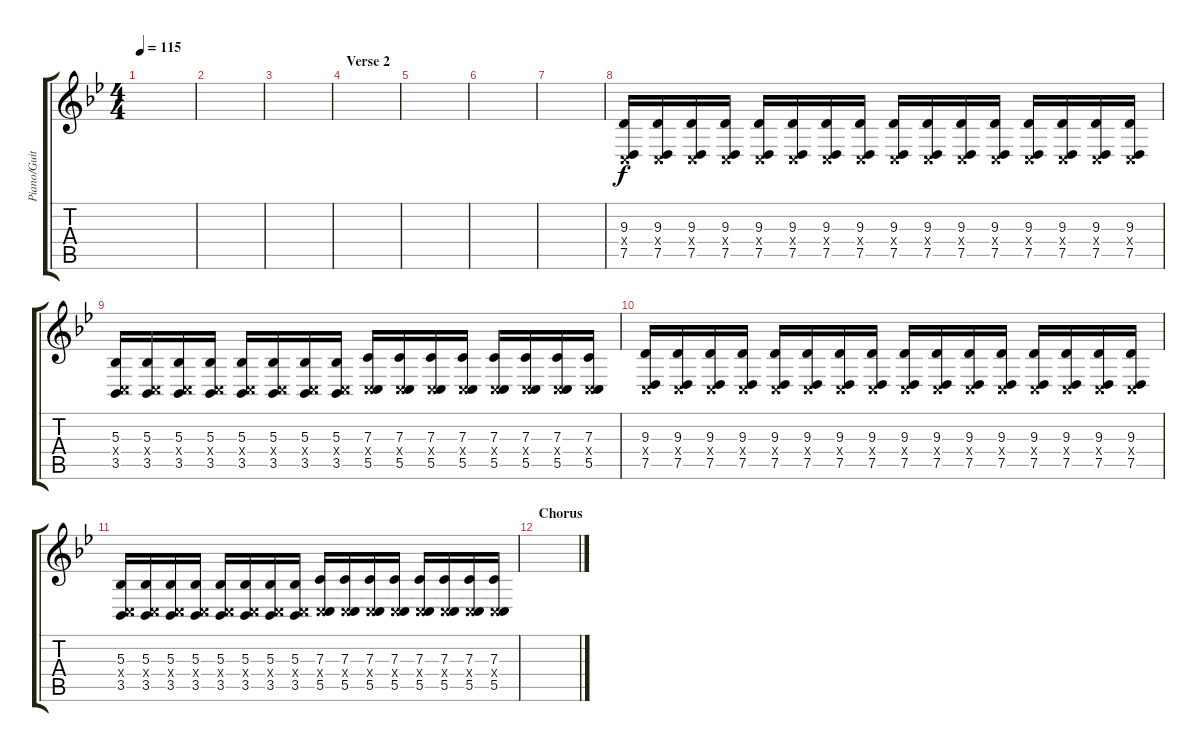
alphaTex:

\track ("Piano/Guitar3" "Piano/Guit") {instrument acousticgrandpiano}
\staff {score tabs}
\tuning (D4 A3 F3 C3 G2 D2) {hide}
\ts (4 4)
\tempo 115
\clef g2
\ks gminor
|
|
|
\section ("" "Verse 2")
|
|
|
|
(9.3 0.4{x} 7.5).16{volume 9 instrument distortionguitar} (9.3 0.4{x} 7.5).16 (9.3 0.4{x} 7.5).16 (9.3 0.4{x} 7.5).16 (9.3 0.4{x} 7.5).16 (9.3 0.4{x} 7.5).16 (9.3 0.4{x} 7.5).16 (9.3 0.4{x} 7.5).16 (9.3 0.4{x} 7.5).16 (9.3 0.4{x} 7.5).16 (9.3 0.4{x} 7.5).16 (9.3 0.4{x} 7.5).16 (9.3 0.4{x} 7.5).16 (9.3 0.4{x} 7.5).16 (9.3 0.4{x} 7.5).16 (9.3 0.4{x} 7.5).16 |
(5.3 0.4{x} 3.5).16 (5.3 0.4{x} 3.5).16 (5.3 0.4{x} 3.5).16 (5.3 0.4{x} 3.5).16 (5.3 0.4{x} 3.5).16 (5.3 0.4{x} 3.5).16 (5.3 0.4{x} 3.5).16 (5.3 0.4{x} 3.5).16 (7.3 0.4{x} 5.5).16 (7.3 0.4{x} 5.5).16 (7.3 0.4{x} 5.5).16 (7.3 0.4{x} 5.5).16 (7.3 0.4{x} 5.5).16 (7.3 0.4{x} 5.5).16 (7.3 0.4{x} 5.5).16 (7.3 0.4{x} 5.5).16 |
(9.3 0.4{x} 7.5).16 (9.3 0.4{x} 7.5).16 (9.3 0.4{x} 7.5).16 (9.3 0.4{x} 7.5).16 (9.3 0.4{x} 7.5).16 (9.3 0.4{x} 7.5).16 (9.3 0.4{x} 7.5).16 (9.3 0.4{x} 7.5).16 (9.3 0.4{x} 7.5).16 (9.3 0.4{x} 7.5).16 (9.3 0.4{x} 7.5).16 (9.3 0.4{x} 7.5).16 (9.3 0.4{x} 7.5).16 (9.3 0.4{x} 7.5).16 (9.3 0.4{x} 7.5).16 (9.3 0.4{x} 7.5).16 |
(5.3 0.4{x} 3.5).16 (5.3 0.4{x} 3.5).16 (5.3 0.4{x} 3.5).16 (5.3 0.4{x} 3.5).16 (5.3 0.4{x} 3.5).16 (5.3 0.4{x} 3.5).16 (5.3 0.4{x} 3.5).16 (5.3 0.4{x} 3.5).16 (7.3 0.4{x} 5.5).16 (7.3 0.4{x} 5.5).16 (7.3 0.4{x} 5.5).16 (7.3 0.4{x} 5.5).16 (7.3 0.4{x} 5.5).16 (7.3 0.4{x} 5.5).16 (7.3 0.4{x} 5.5).16 (7.3 0.4{x} 5.5).16 |
\section ("" "Chorus")
